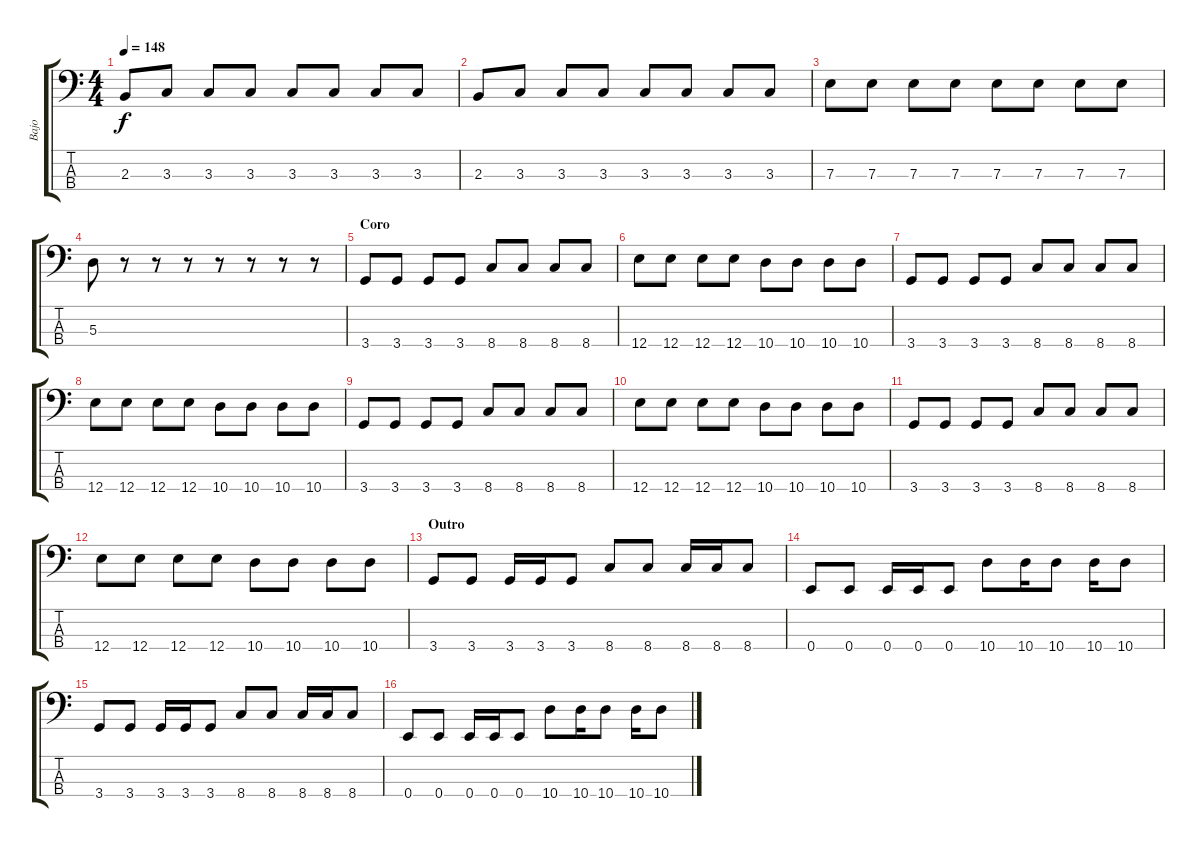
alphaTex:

\track ("Bajo" "Bajo") {instrument electricbassfinger}
\staff {score tabs}
\tuning (G2 D2 A1 E1) {hide}
\ts (4 4)
\tempo 148
\clef f4
\ks c
2.3.8{dy f} 3.3.8 3.3.8 3.3.8 3.3.8 3.3.8 3.3.8 3.3.8 |
2.3.8 3.3.8 3.3.8 3.3.8 3.3.8 3.3.8 3.3.8 3.3.8 |
7.3.8 7.3.8 7.3.8 7.3.8 7.3.8 7.3.8 7.3.8 7.3.8 |
5.3.8 r.8 r.8 r.8 r.8 r.8 r.8 r.8 |
\section ("" "Coro")
3.4.8 3.4.8 3.4.8 3.4.8 8.4.8 8.4.8 8.4.8 8.4.8 |
12.4.8 12.4.8 12.4.8 12.4.8 10.4.8 10.4.8 10.4.8 10.4.8 |
3.4.8 3.4.8 3.4.8 3.4.8 8.4.8 8.4.8 8.4.8 8.4.8 |
12.4.8 12.4.8 12.4.8 12.4.8 10.4.8 10.4.8 10.4.8 10.4.8 |
3.4.8 3.4.8 3.4.8 3.4.8 8.4.8 8.4.8 8.4.8 8.4.8 |
12.4.8 12.4.8 12.4.8 12.4.8 10.4.8 10.4.8 10.4.8 10.4.8 |
3.4.8 3.4.8 3.4.8 3.4.8 8.4.8 8.4.8 8.4.8 8.4.8 |
12.4.8 12.4.8 12.4.8 12.4.8 10.4.8 10.4.8 10.4.8 10.4.8 |
\section ("" "Outro")
3.4.8 3.4.8 3.4.16 3.4.16 3.4.8 8.4.8 8.4.8 8.4.16 8.4.16 8.4.8 |
0.4.8 0.4.8 0.4.16 0.4.16 0.4.8 10.4.8 10.4.16 10.4.8 10.4.16 10.4.8 |
3.4.8 3.4.8 3.4.16 3.4.16 3.4.8 8.4.8 8.4.8 8.4.16 8.4.16 8.4.8 |
0.4.8 0.4.8 0.4.16 0.4.16 0.4.8 10.4.8 10.4.16 10.4.8 10.4.16 10.4.8
